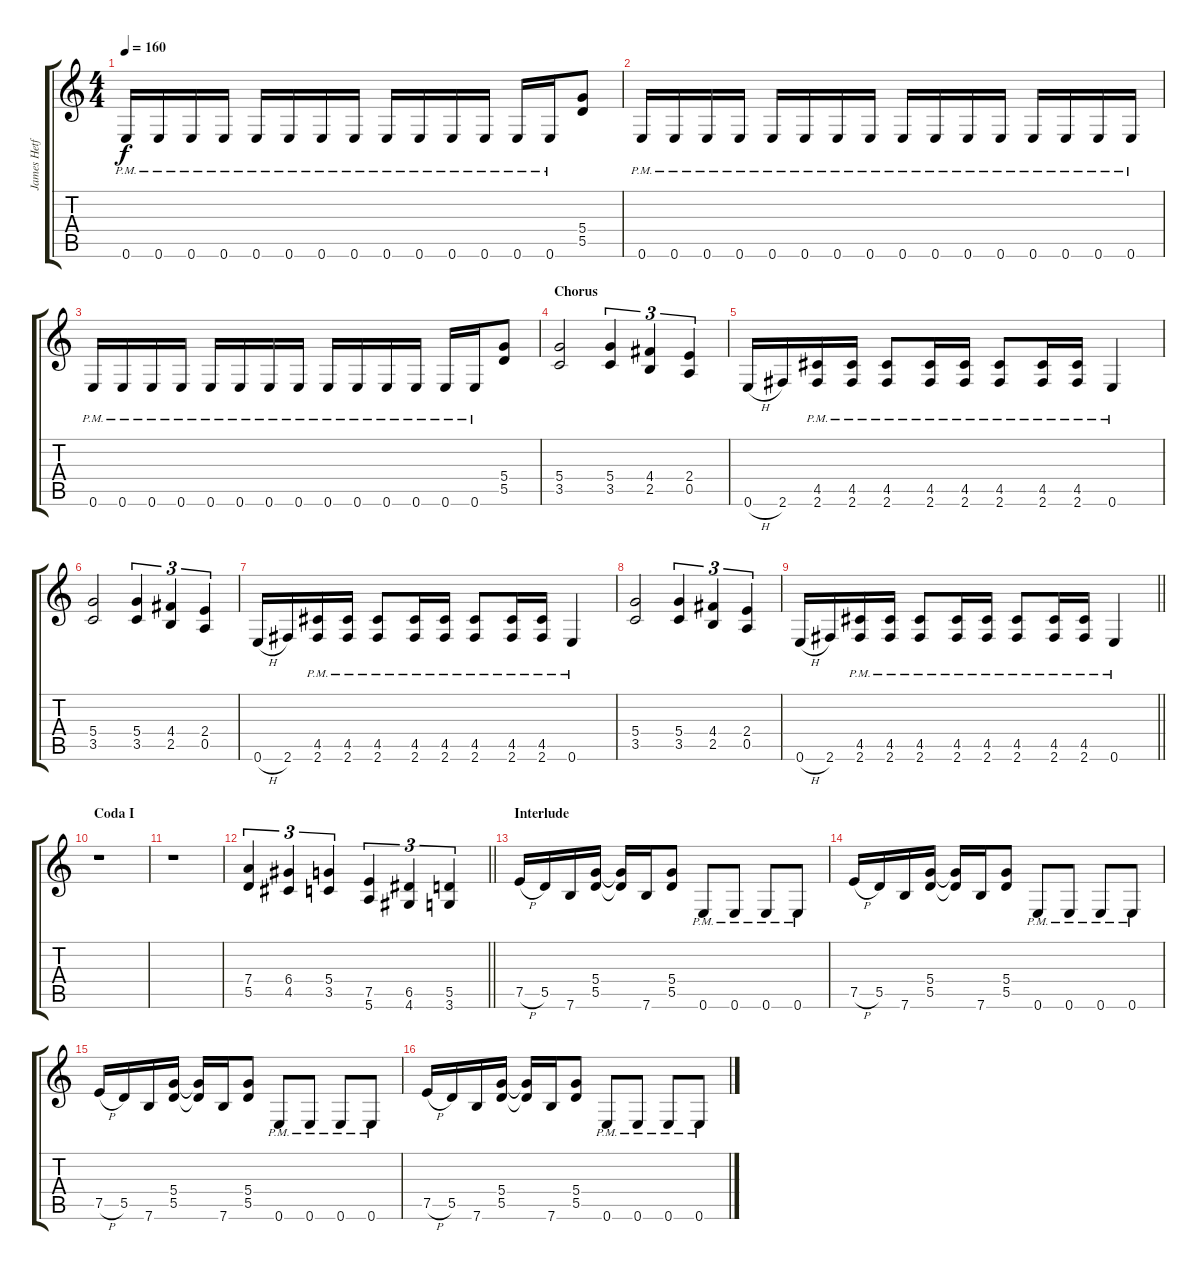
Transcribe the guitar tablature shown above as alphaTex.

\track ("James Hetfield - Rhythm Guitar" "James Hetf") {instrument distortionguitar}
\staff {score tabs}
\tuning (E4 B3 G3 D3 A2 E2) {hide}
\ts (4 4)
\tempo 160
\clef g2
\ks c
0.6{pm}.16{dy f} 0.6{pm}.16 0.6{pm}.16 0.6{pm}.16 0.6{pm}.16 0.6{pm}.16 0.6{pm}.16 0.6{pm}.16 0.6{pm}.16 0.6{pm}.16 0.6{pm}.16 0.6{pm}.16 0.6{pm}.16 0.6{pm}.16 (5.4 5.5).8 |
0.6{pm}.16 0.6{pm}.16 0.6{pm}.16 0.6{pm}.16 0.6{pm}.16 0.6{pm}.16 0.6{pm}.16 0.6{pm}.16 0.6{pm}.16 0.6{pm}.16 0.6{pm}.16 0.6{pm}.16 0.6{pm}.16 0.6{pm}.16 0.6{pm}.16 0.6{pm}.16 |
0.6{pm}.16 0.6{pm}.16 0.6{pm}.16 0.6{pm}.16 0.6{pm}.16 0.6{pm}.16 0.6{pm}.16 0.6{pm}.16 0.6{pm}.16 0.6{pm}.16 0.6{pm}.16 0.6{pm}.16 0.6{pm}.16 0.6{pm}.16 (5.4 5.5).8 |
\section ("" "Chorus")
(5.4 3.5).2 (5.4 3.5).4{tu (3 2)} (4.4 2.5).4{tu (3 2)} (2.4 0.5).4{tu (3 2)} |
0.6{h}.16 2.6.16 (4.5{pm} 2.6{pm}).16 (4.5{pm} 2.6{pm}).16 (4.5{pm} 2.6{pm}).8 (4.5{pm} 2.6{pm}).16 (4.5{pm} 2.6{pm}).16 (4.5{pm} 2.6{pm}).8 (4.5{pm} 2.6{pm}).16 (4.5{pm} 2.6{pm}).16 0.6{pm}.4 |
(5.4 3.5).2 (5.4 3.5).4{tu (3 2)} (4.4 2.5).4{tu (3 2)} (2.4 0.5).4{tu (3 2)} |
0.6{h}.16 2.6.16 (4.5{pm} 2.6{pm}).16 (4.5{pm} 2.6{pm}).16 (4.5{pm} 2.6{pm}).8 (4.5{pm} 2.6{pm}).16 (4.5{pm} 2.6{pm}).16 (4.5{pm} 2.6{pm}).8 (4.5{pm} 2.6{pm}).16 (4.5{pm} 2.6{pm}).16 0.6{pm}.4 |
(5.4 3.5).2 (5.4 3.5).4{tu (3 2)} (4.4 2.5).4{tu (3 2)} (2.4 0.5).4{tu (3 2)} |
\barLineRight lightlight
0.6{h}.16 2.6.16 (4.5{pm} 2.6{pm}).16 (4.5{pm} 2.6{pm}).16 (4.5{pm} 2.6{pm}).8 (4.5{pm} 2.6{pm}).16 (4.5{pm} 2.6{pm}).16 (4.5{pm} 2.6{pm}).8 (4.5{pm} 2.6{pm}).16 (4.5{pm} 2.6{pm}).16 0.6{pm}.4 |
\section ("" "Coda I")
r.1 |
r.1 |
\barLineRight lightlight
(7.4 5.5).4{tu (3 2)} (6.4 4.5).4{tu (3 2)} (5.4 3.5).4{tu (3 2)} (7.5 5.6).4{tu (3 2)} (6.5 4.6).4{tu (3 2)} (5.5 3.6).4{tu (3 2)} |
\section ("" "Interlude")
7.5{h}.16 5.5.16 7.6.16 (5.4 5.5).16 (5.4{t} 5.5{t}).16 7.6.16 (5.4 5.5).8 0.6{pm}.8 0.6{pm}.8 0.6{pm}.8 0.6{pm}.8 |
7.5{h}.16 5.5.16 7.6.16 (5.4 5.5).16 (5.4{t} 5.5{t}).16 7.6.16 (5.4 5.5).8 0.6{pm}.8 0.6{pm}.8 0.6{pm}.8 0.6{pm}.8 |
7.5{h}.16 5.5.16 7.6.16 (5.4 5.5).16 (5.4{t} 5.5{t}).16 7.6.16 (5.4 5.5).8 0.6{pm}.8 0.6{pm}.8 0.6{pm}.8 0.6{pm}.8 |
7.5{h}.16 5.5.16 7.6.16 (5.4 5.5).16 (5.4{t} 5.5{t}).16 7.6.16 (5.4 5.5).8 0.6{pm}.8 0.6{pm}.8 0.6{pm}.8 0.6{pm}.8
